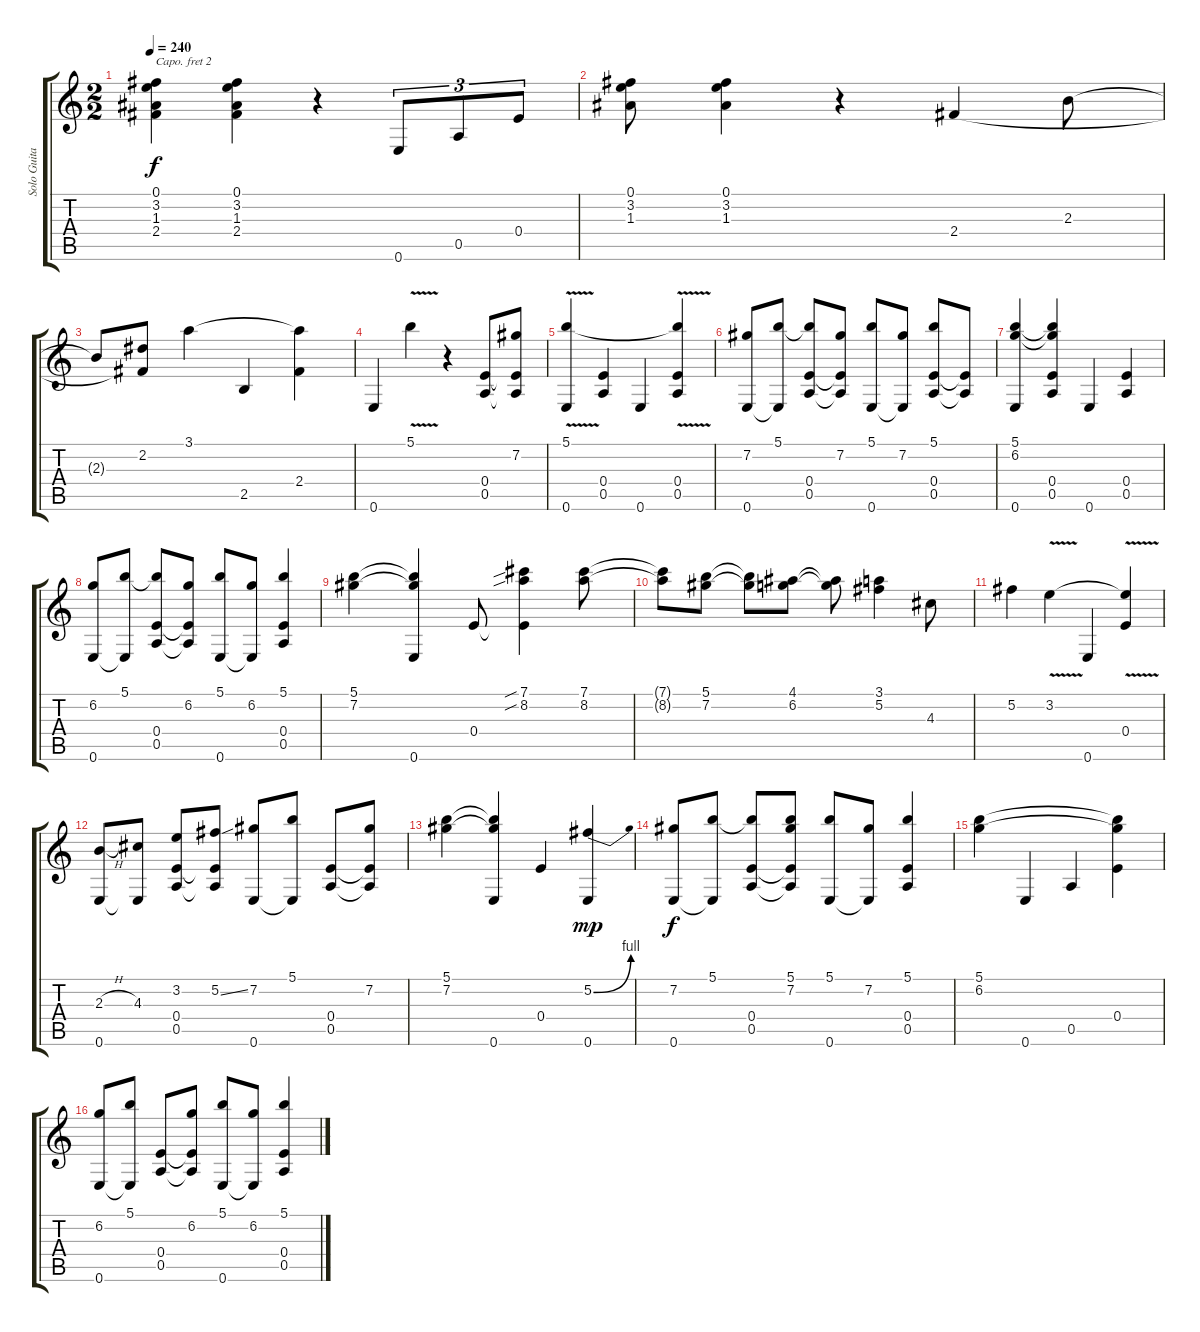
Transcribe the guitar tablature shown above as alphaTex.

\track ("Solo Guitar DGDGBE" "Solo Guita") {instrument electricguitarjazz}
\staff {score tabs}
\capo 2
\tuning (E4 B3 G3 D3 G2 D2) {hide}
\ts (2 2)
\tempo 240
\clef g2
\ks c
(0.1 3.2 1.3 2.4).4{dy f} (0.1 3.2 1.3 2.4).4 r.4 0.6.8{tu (3 2)} 0.5.8{tu (3 2)} 0.4.8{tu (3 2)} |
(0.1 3.2 1.3).8 (0.1 3.2 1.3).4 r.4 2.4.4 2.3.8 |
2.3{t}.8 (2.2 2.4{t}).8 3.1.4 2.5.4 (3.1{t} 2.4).4 |
0.6.4 5.1{v}.4 r.4 (0.4 0.5).8 (7.2 0.4{t} 0.5{t}).8 |
(5.1{v} 0.6).4 (0.4 0.5).4 0.6.4 (5.1{t} 0.4 0.5).4 |
(7.2 0.6).8 (5.1 0.6{t}).8 (5.1{t} 0.4 0.5).8 (7.2 0.4{t} 0.5{t}).8 (5.1 0.6).8 (7.2 0.6{t}).8 (5.1 0.4 0.5).8 (0.4{t} 0.5{t}).8 |
(5.1 6.2 0.6).4 (5.1{t} 6.2{t} 0.4 0.5).4 0.6.4 (0.4 0.5).4 |
(6.2 0.6).8 (5.1 0.6{t}).8 (5.1{t} 0.4 0.5).8 (6.2 0.4{t} 0.5{t}).8 (5.1 0.6).8 (6.2 0.6{t}).8 (5.1 0.4 0.5).4 |
(5.1 7.2).4 (5.1{t} 7.2{t} 0.6).4 0.4.8 (7.1{sib} 8.2{sib} 0.4{t}).4 (7.1 8.2).8 |
(7.1{t} 8.2{t}).8 (5.1 7.2).8 (5.1{t} 7.2{t}).8 (4.1 6.2).8 (4.1{t} 6.2{t}).8 (3.1 5.2).4 4.3.8 |
5.2.4 3.2{v}.4 0.6.4 (3.2{t} 0.4).4 |
(2.3{h} 0.6).8 (4.3 0.6{t}).8 (3.2 0.4 0.5).8 (5.2{ss} 0.4{t} 0.5{t}).8 (7.2 0.6).8 (5.1 0.6{t}).8 (0.4 0.5).8 (7.2 0.4{t} 0.5{t}).8 |
(5.1 7.2).4 (5.1{t} 7.2{t} 0.6).4 0.4.4 (5.2{be (bend 0 0 60 4)} 0.6).4{dy mp} |
(7.2 0.6).8{dy f} (5.1 0.6{t}).8 (5.1{t} 0.4 0.5).8 (5.1 7.2 0.4{t} 0.5{t}).8 (5.1 0.6).8 (7.2 0.6{t}).8 (5.1 0.4 0.5).4 |
(5.1 6.2).4 0.6.4 0.5.4 (5.1{t} 6.2{t} 0.4).4 |
(6.2 0.6).8 (5.1 0.6{t}).8 (0.4 0.5).8 (6.2 0.4{t} 0.5{t}).8 (5.1 0.6).8 (6.2 0.6{t}).8 (5.1 0.4 0.5).4
